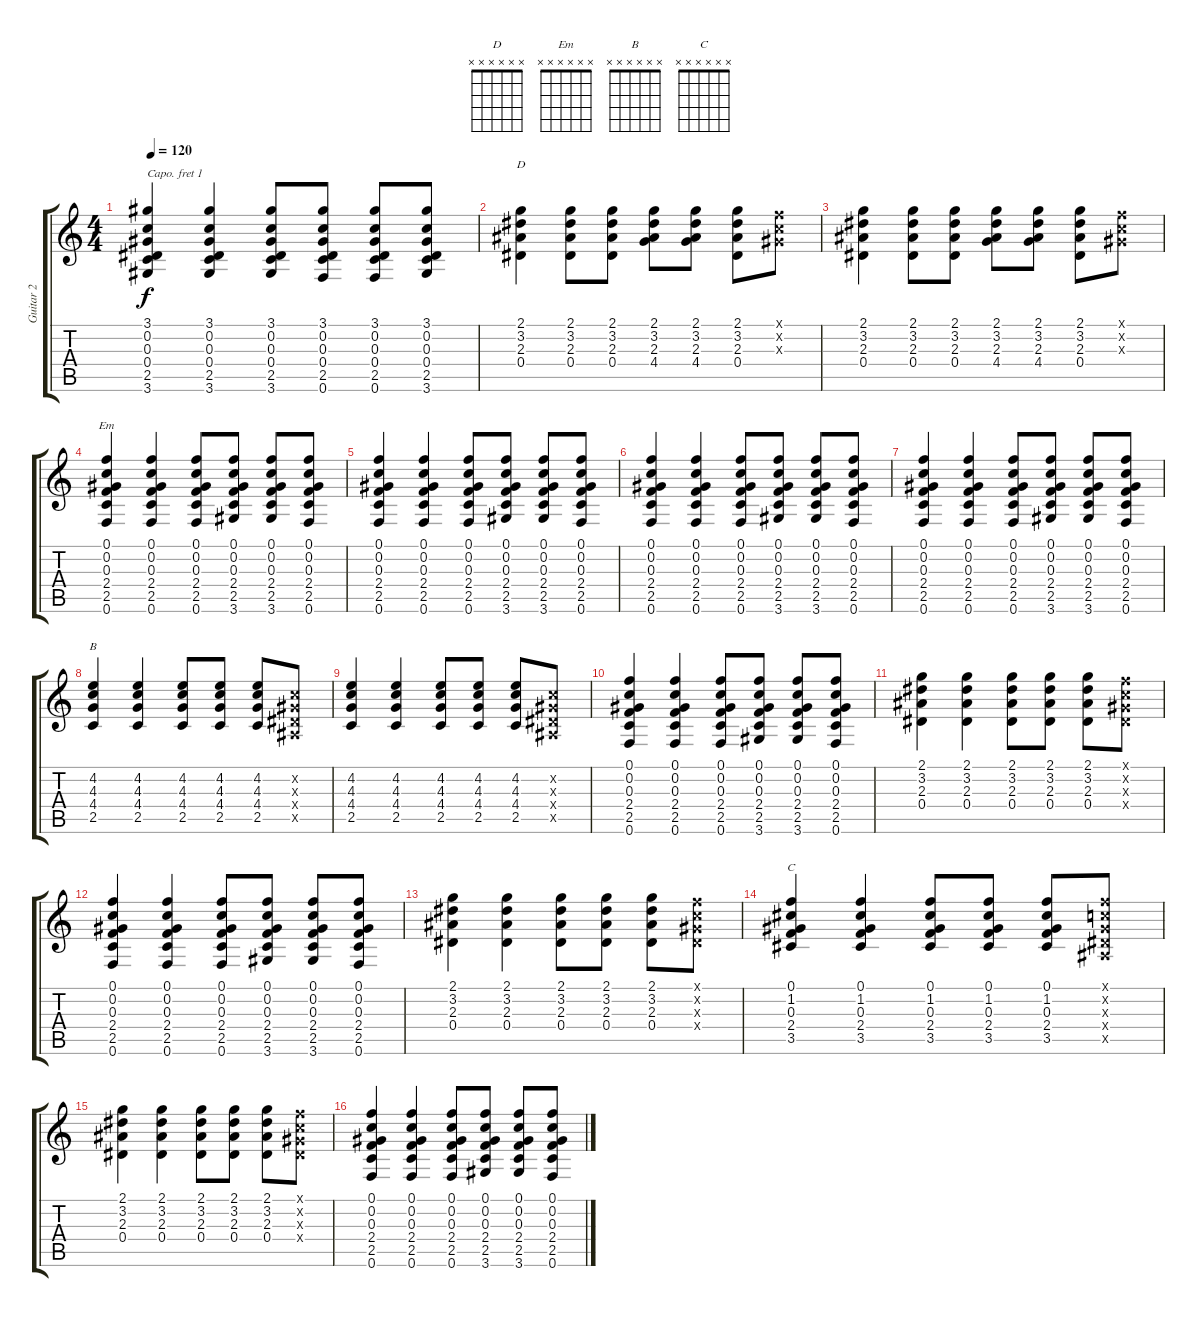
\track ("Guitar 2" "Guitar 2") {instrument distortionguitar}
\staff {score tabs}
\capo 1
\tuning (E4 B3 G3 D3 A2 E2) {hide}
\chord ("D" x x x x x x) {firstfret 0}
\chord ("Em" x x x x x x) {firstfret 0}
\chord ("B" x x x x x x) {firstfret 0}
\chord ("C" x x x x x x) {firstfret 0}
\ts (4 4)
\tempo 120
\clef g2
\ks c
(3.1 0.2 0.3 0.4 2.5 3.6).4{dy f} (3.1 0.2 0.3 0.4 2.5 3.6).4 (3.1 0.2 0.3 0.4 2.5 3.6).8 (3.1 0.2 0.3 0.4 2.5 0.6).8 (3.1 0.2 0.3 0.4 2.5 0.6).8 (3.1 0.2 0.3 0.4 2.5 3.6).8 |
(2.1 3.2 2.3 0.4).4{ch "D"} (2.1 3.2 2.3 0.4).8 (2.1 3.2 2.3 0.4).8 (2.1 3.2 2.3 4.4).8 (2.1 3.2 2.3 4.4).8 (2.1 3.2 2.3 0.4).8 (0.1{x} 0.2{x} 0.3{x}).8 |
(2.1 3.2 2.3 0.4).4 (2.1 3.2 2.3 0.4).8 (2.1 3.2 2.3 0.4).8 (2.1 3.2 2.3 4.4).8 (2.1 3.2 2.3 4.4).8 (2.1 3.2 2.3 0.4).8 (0.1{x} 0.2{x} 0.3{x}).8 |
(0.1 0.2 0.3 2.4 2.5 0.6).4{ch "Em"} (0.1 0.2 0.3 2.4 2.5 0.6).4 (0.1 0.2 0.3 2.4 2.5 0.6).8 (0.1 0.2 0.3 2.4 2.5 3.6).8 (0.1 0.2 0.3 2.4 2.5 3.6).8 (0.1 0.2 0.3 2.4 2.5 0.6).8 |
(0.1 0.2 0.3 2.4 2.5 0.6).4 (0.1 0.2 0.3 2.4 2.5 0.6).4 (0.1 0.2 0.3 2.4 2.5 0.6).8 (0.1 0.2 0.3 2.4 2.5 3.6).8 (0.1 0.2 0.3 2.4 2.5 3.6).8 (0.1 0.2 0.3 2.4 2.5 0.6).8 |
(0.1 0.2 0.3 2.4 2.5 0.6).4 (0.1 0.2 0.3 2.4 2.5 0.6).4 (0.1 0.2 0.3 2.4 2.5 0.6).8 (0.1 0.2 0.3 2.4 2.5 3.6).8 (0.1 0.2 0.3 2.4 2.5 3.6).8 (0.1 0.2 0.3 2.4 2.5 0.6).8 |
(0.1 0.2 0.3 2.4 2.5 0.6).4 (0.1 0.2 0.3 2.4 2.5 0.6).4 (0.1 0.2 0.3 2.4 2.5 0.6).8 (0.1 0.2 0.3 2.4 2.5 3.6).8 (0.1 0.2 0.3 2.4 2.5 3.6).8 (0.1 0.2 0.3 2.4 2.5 0.6).8 |
(4.2 4.3 4.4 2.5).4{ch "B"} (4.2 4.3 4.4 2.5).4 (4.2 4.3 4.4 2.5).8 (4.2 4.3 4.4 2.5).8 (4.2 4.3 4.4 2.5).8 (0.2{x} 0.3{x} 0.4{x} 0.5{x}).8 |
(4.2 4.3 4.4 2.5).4 (4.2 4.3 4.4 2.5).4 (4.2 4.3 4.4 2.5).8 (4.2 4.3 4.4 2.5).8 (4.2 4.3 4.4 2.5).8 (0.2{x} 0.3{x} 0.4{x} 0.5{x}).8 |
(0.1 0.2 0.3 2.4 2.5 0.6).4 (0.1 0.2 0.3 2.4 2.5 0.6).4 (0.1 0.2 0.3 2.4 2.5 0.6).8 (0.1 0.2 0.3 2.4 2.5 3.6).8 (0.1 0.2 0.3 2.4 2.5 3.6).8 (0.1 0.2 0.3 2.4 2.5 0.6).8 |
(2.1 3.2 2.3 0.4).4 (2.1 3.2 2.3 0.4).4 (2.1 3.2 2.3 0.4).8 (2.1 3.2 2.3 0.4).8 (2.1 3.2 2.3 0.4).8 (0.1{x} 0.2{x} 0.3{x} 0.4{x}).8 |
(0.1 0.2 0.3 2.4 2.5 0.6).4 (0.1 0.2 0.3 2.4 2.5 0.6).4 (0.1 0.2 0.3 2.4 2.5 0.6).8 (0.1 0.2 0.3 2.4 2.5 3.6).8 (0.1 0.2 0.3 2.4 2.5 3.6).8 (0.1 0.2 0.3 2.4 2.5 0.6).8 |
(2.1 3.2 2.3 0.4).4 (2.1 3.2 2.3 0.4).4 (2.1 3.2 2.3 0.4).8 (2.1 3.2 2.3 0.4).8 (2.1 3.2 2.3 0.4).8 (0.1{x} 0.2{x} 0.3{x} 0.4{x}).8 |
(0.1 1.2 0.3 2.4 3.5).4{ch "C"} (0.1 1.2 0.3 2.4 3.5).4 (0.1 1.2 0.3 2.4 3.5).8 (0.1 1.2 0.3 2.4 3.5).8 (0.1 1.2 0.3 2.4 3.5).8 (0.1{x} 0.2{x} 0.3{x} 0.4{x} 0.5{x}).8 |
(2.1 3.2 2.3 0.4).4 (2.1 3.2 2.3 0.4).4 (2.1 3.2 2.3 0.4).8 (2.1 3.2 2.3 0.4).8 (2.1 3.2 2.3 0.4).8 (0.1{x} 0.2{x} 0.3{x} 0.4{x}).8 |
(0.1 0.2 0.3 2.4 2.5 0.6).4 (0.1 0.2 0.3 2.4 2.5 0.6).4 (0.1 0.2 0.3 2.4 2.5 0.6).8 (0.1 0.2 0.3 2.4 2.5 3.6).8 (0.1 0.2 0.3 2.4 2.5 3.6).8 (0.1 0.2 0.3 2.4 2.5 0.6).8
